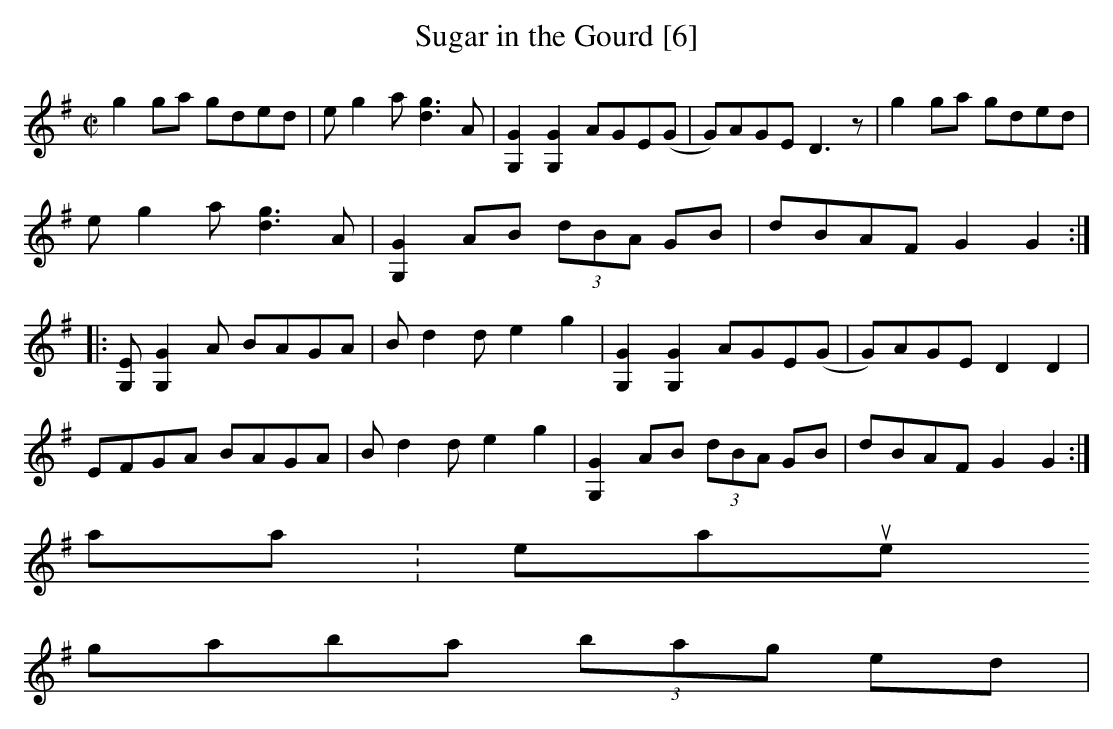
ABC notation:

X:1
T:Sugar in the Gourd [6]
L:1/8
M:C|
K:G
g2 ga gded|e g2 a [d3g3]A|[G,2G2][G,2G2] AGE(G|G)AGE D3z|g2 ga gded|
e g2 a [d3g3]A|[G,2G2] AB (3dBA GB|dBAF G2 G2:|
|:[G,E][G,2G2]A BAGA|B d2 d e2g2|[G,2G2][G,2G2] AGE(G|G)AGE D2D2|
EFGA BAGA|B d2 d e2g2|[G,2G2] AB (3dBA GB|dBAF G2 G2:|
Variation: 1st measure
gaba (3bag ed|
